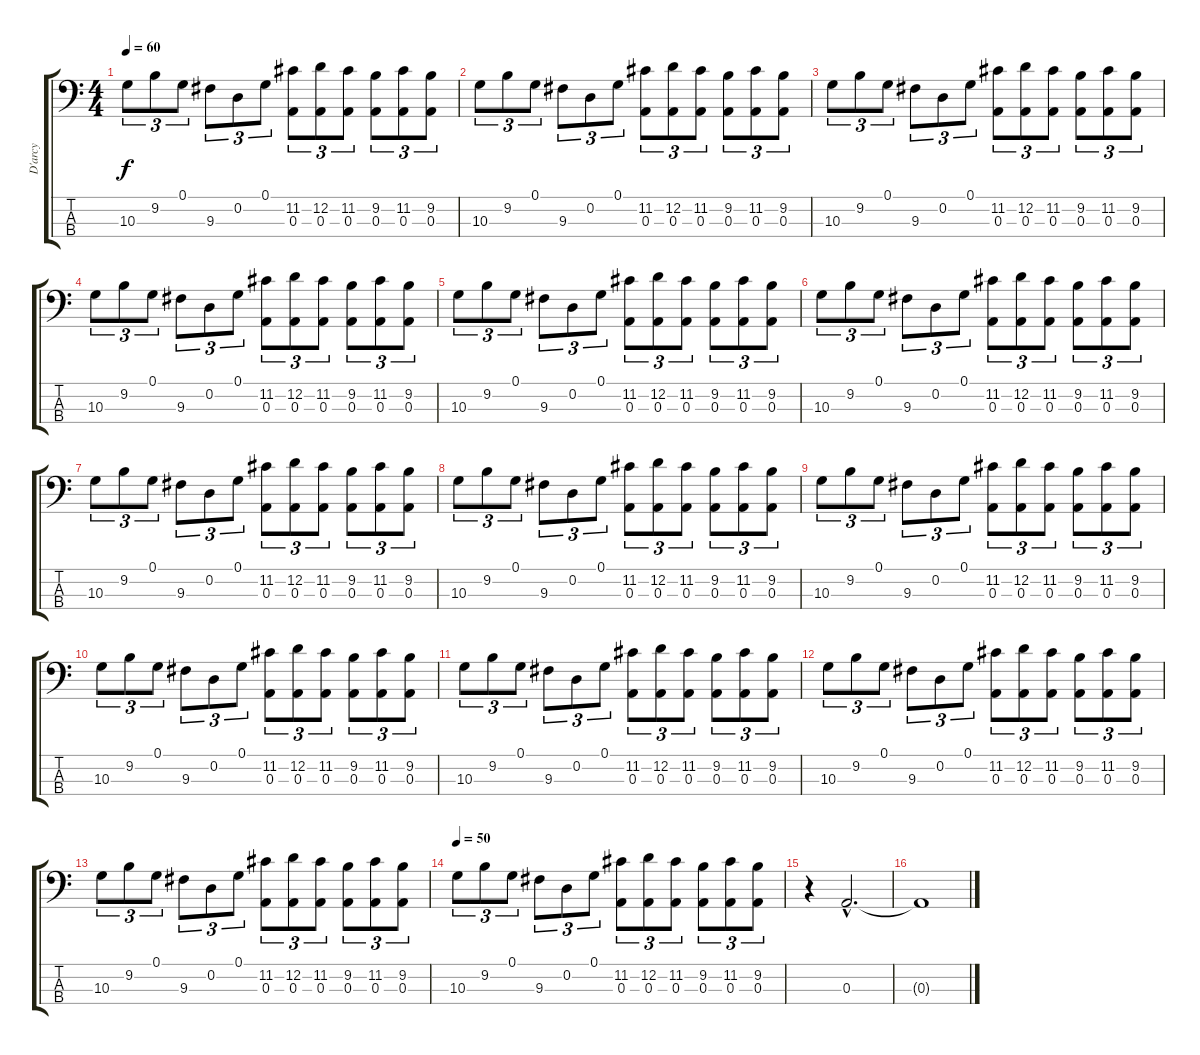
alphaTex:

\track ("D'arcy" "D'arcy") {instrument electricbasspick}
\staff {score tabs}
\tuning (G2 D2 A1 E1) {hide}
\ts (4 4)
\tempo 60
\clef f4
\ks c
10.3.8{tu (3 2) dy f} 9.2.8{tu (3 2)} 0.1.8{tu (3 2)} 9.3.8{tu (3 2)} 0.2.8{tu (3 2)} 0.1.8{tu (3 2)} (11.2 0.3).8{tu (3 2)} (12.2 0.3).8{tu (3 2)} (11.2 0.3).8{tu (3 2)} (9.2 0.3).8{tu (3 2)} (11.2 0.3).8{tu (3 2)} (9.2 0.3).8{tu (3 2)} |
10.3.8{tu (3 2)} 9.2.8{tu (3 2)} 0.1.8{tu (3 2)} 9.3.8{tu (3 2)} 0.2.8{tu (3 2)} 0.1.8{tu (3 2)} (11.2 0.3).8{tu (3 2)} (12.2 0.3).8{tu (3 2)} (11.2 0.3).8{tu (3 2)} (9.2 0.3).8{tu (3 2)} (11.2 0.3).8{tu (3 2)} (9.2 0.3).8{tu (3 2)} |
10.3.8{tu (3 2)} 9.2.8{tu (3 2)} 0.1.8{tu (3 2)} 9.3.8{tu (3 2)} 0.2.8{tu (3 2)} 0.1.8{tu (3 2)} (11.2 0.3).8{tu (3 2)} (12.2 0.3).8{tu (3 2)} (11.2 0.3).8{tu (3 2)} (9.2 0.3).8{tu (3 2)} (11.2 0.3).8{tu (3 2)} (9.2 0.3).8{tu (3 2)} |
10.3.8{tu (3 2)} 9.2.8{tu (3 2)} 0.1.8{tu (3 2)} 9.3.8{tu (3 2)} 0.2.8{tu (3 2)} 0.1.8{tu (3 2)} (11.2 0.3).8{tu (3 2)} (12.2 0.3).8{tu (3 2)} (11.2 0.3).8{tu (3 2)} (9.2 0.3).8{tu (3 2)} (11.2 0.3).8{tu (3 2)} (9.2 0.3).8{tu (3 2)} |
10.3.8{tu (3 2)} 9.2.8{tu (3 2)} 0.1.8{tu (3 2)} 9.3.8{tu (3 2)} 0.2.8{tu (3 2)} 0.1.8{tu (3 2)} (11.2 0.3).8{tu (3 2)} (12.2 0.3).8{tu (3 2)} (11.2 0.3).8{tu (3 2)} (9.2 0.3).8{tu (3 2)} (11.2 0.3).8{tu (3 2)} (9.2 0.3).8{tu (3 2)} |
10.3.8{tu (3 2)} 9.2.8{tu (3 2)} 0.1.8{tu (3 2)} 9.3.8{tu (3 2)} 0.2.8{tu (3 2)} 0.1.8{tu (3 2)} (11.2 0.3).8{tu (3 2)} (12.2 0.3).8{tu (3 2)} (11.2 0.3).8{tu (3 2)} (9.2 0.3).8{tu (3 2)} (11.2 0.3).8{tu (3 2)} (9.2 0.3).8{tu (3 2)} |
10.3.8{tu (3 2)} 9.2.8{tu (3 2)} 0.1.8{tu (3 2)} 9.3.8{tu (3 2)} 0.2.8{tu (3 2)} 0.1.8{tu (3 2)} (11.2 0.3).8{tu (3 2)} (12.2 0.3).8{tu (3 2)} (11.2 0.3).8{tu (3 2)} (9.2 0.3).8{tu (3 2)} (11.2 0.3).8{tu (3 2)} (9.2 0.3).8{tu (3 2)} |
10.3.8{tu (3 2)} 9.2.8{tu (3 2)} 0.1.8{tu (3 2)} 9.3.8{tu (3 2)} 0.2.8{tu (3 2)} 0.1.8{tu (3 2)} (11.2 0.3).8{tu (3 2)} (12.2 0.3).8{tu (3 2)} (11.2 0.3).8{tu (3 2)} (9.2 0.3).8{tu (3 2)} (11.2 0.3).8{tu (3 2)} (9.2 0.3).8{tu (3 2)} |
10.3.8{tu (3 2)} 9.2.8{tu (3 2)} 0.1.8{tu (3 2)} 9.3.8{tu (3 2)} 0.2.8{tu (3 2)} 0.1.8{tu (3 2)} (11.2 0.3).8{tu (3 2)} (12.2 0.3).8{tu (3 2)} (11.2 0.3).8{tu (3 2)} (9.2 0.3).8{tu (3 2)} (11.2 0.3).8{tu (3 2)} (9.2 0.3).8{tu (3 2)} |
10.3.8{tu (3 2)} 9.2.8{tu (3 2)} 0.1.8{tu (3 2)} 9.3.8{tu (3 2)} 0.2.8{tu (3 2)} 0.1.8{tu (3 2)} (11.2 0.3).8{tu (3 2)} (12.2 0.3).8{tu (3 2)} (11.2 0.3).8{tu (3 2)} (9.2 0.3).8{tu (3 2)} (11.2 0.3).8{tu (3 2)} (9.2 0.3).8{tu (3 2)} |
10.3.8{tu (3 2)} 9.2.8{tu (3 2)} 0.1.8{tu (3 2)} 9.3.8{tu (3 2)} 0.2.8{tu (3 2)} 0.1.8{tu (3 2)} (11.2 0.3).8{tu (3 2)} (12.2 0.3).8{tu (3 2)} (11.2 0.3).8{tu (3 2)} (9.2 0.3).8{tu (3 2)} (11.2 0.3).8{tu (3 2)} (9.2 0.3).8{tu (3 2)} |
10.3.8{tu (3 2)} 9.2.8{tu (3 2)} 0.1.8{tu (3 2)} 9.3.8{tu (3 2)} 0.2.8{tu (3 2)} 0.1.8{tu (3 2)} (11.2 0.3).8{tu (3 2)} (12.2 0.3).8{tu (3 2)} (11.2 0.3).8{tu (3 2)} (9.2 0.3).8{tu (3 2)} (11.2 0.3).8{tu (3 2)} (9.2 0.3).8{tu (3 2)} |
10.3.8{tu (3 2)} 9.2.8{tu (3 2)} 0.1.8{tu (3 2)} 9.3.8{tu (3 2)} 0.2.8{tu (3 2)} 0.1.8{tu (3 2)} (11.2 0.3).8{tu (3 2)} (12.2 0.3).8{tu (3 2)} (11.2 0.3).8{tu (3 2)} (9.2 0.3).8{tu (3 2)} (11.2 0.3).8{tu (3 2)} (9.2 0.3).8{tu (3 2)} |
\tempo 50
10.3.8{tu (3 2)} 9.2.8{tu (3 2)} 0.1.8{tu (3 2)} 9.3.8{tu (3 2)} 0.2.8{tu (3 2)} 0.1.8{tu (3 2)} (11.2 0.3).8{tu (3 2)} (12.2 0.3).8{tu (3 2)} (11.2 0.3).8{tu (3 2)} (9.2 0.3).8{tu (3 2)} (11.2 0.3).8{tu (3 2)} (9.2 0.3).8{tu (3 2)} |
r.4 0.3{hac}.2{d} |
0.3{t}.1
